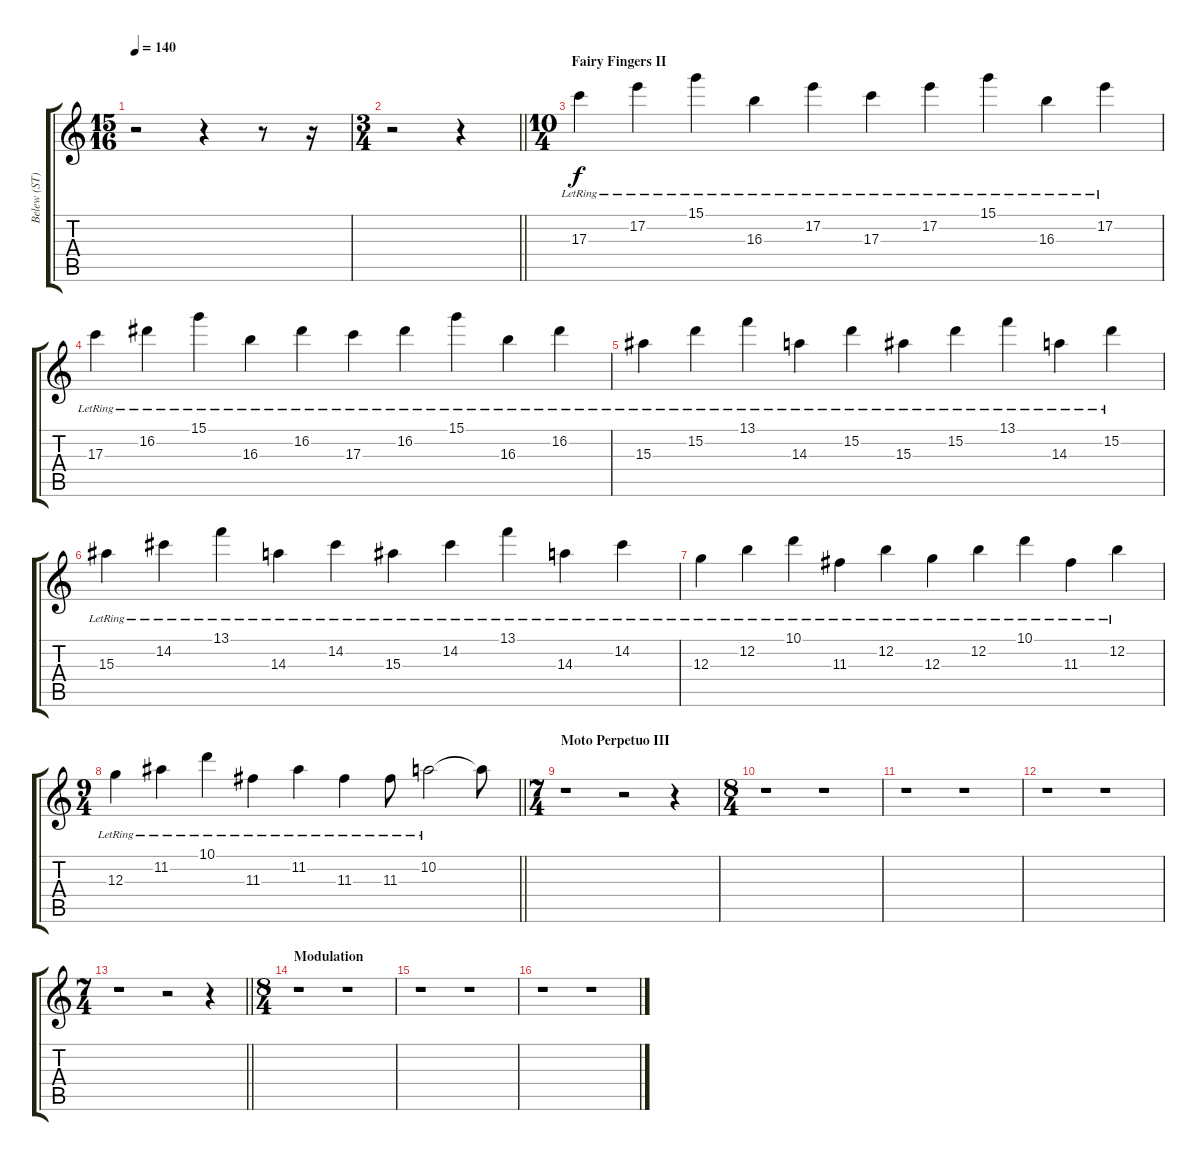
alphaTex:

\track ("Belew (ST)" "Belew (ST)") {instrument electricguitarclean}
\staff {score tabs}
\tuning (E4 B3 G3 D3 A2 E2) {hide}
\ts (15 16)
\tempo 140
\clef g2
\ks c
r.2{dy f} r.4 r.8 r.16 |
\ts (3 4)
\barLineRight lightlight
r.2 r.4 |
\ts (10 4)
\section ("" "Fairy Fingers II")
17.3{lr}.4 17.2{lr}.4 15.1{lr}.4 16.3{lr}.4 17.2{lr}.4 17.3{lr}.4 17.2{lr}.4 15.1{lr}.4 16.3{lr}.4 17.2{lr}.4 |
17.3{lr}.4 16.2{lr}.4 15.1{lr}.4 16.3{lr}.4 16.2{lr}.4 17.3{lr}.4 16.2{lr}.4 15.1{lr}.4 16.3{lr}.4 16.2{lr}.4 |
15.3{lr}.4 15.2{lr}.4 13.1{lr}.4 14.3{lr}.4 15.2{lr}.4 15.3{lr}.4 15.2{lr}.4 13.1{lr}.4 14.3{lr}.4 15.2{lr}.4 |
15.3{lr}.4 14.2{lr}.4 13.1{lr}.4 14.3{lr}.4 14.2{lr}.4 15.3{lr}.4 14.2{lr}.4 13.1{lr}.4 14.3{lr}.4 14.2{lr}.4 |
12.3{lr}.4 12.2{lr}.4 10.1{lr}.4 11.3{lr}.4 12.2{lr}.4 12.3{lr}.4 12.2{lr}.4 10.1{lr}.4 11.3{lr}.4 12.2{lr}.4 |
\ts (9 4)
\barLineRight lightlight
12.3{lr}.4 11.2{lr}.4 10.1{lr}.4 11.3{lr}.4 11.2{lr}.4 11.3{lr}.4 11.3{lr}.8 10.2{lr}.2 10.2{t}.8 |
\ts (7 4)
\section ("" "Moto Perpetuo III")
r.1 r.2 r.4 |
\ts (8 4)
r.1 r.1 |
r.1 r.1 |
r.1 r.1 |
\ts (7 4)
\barLineRight lightlight
r.1 r.2 r.4 |
\ts (8 4)
\section ("" "Modulation")
r.1 r.1 |
r.1 r.1 |
r.1 r.1
